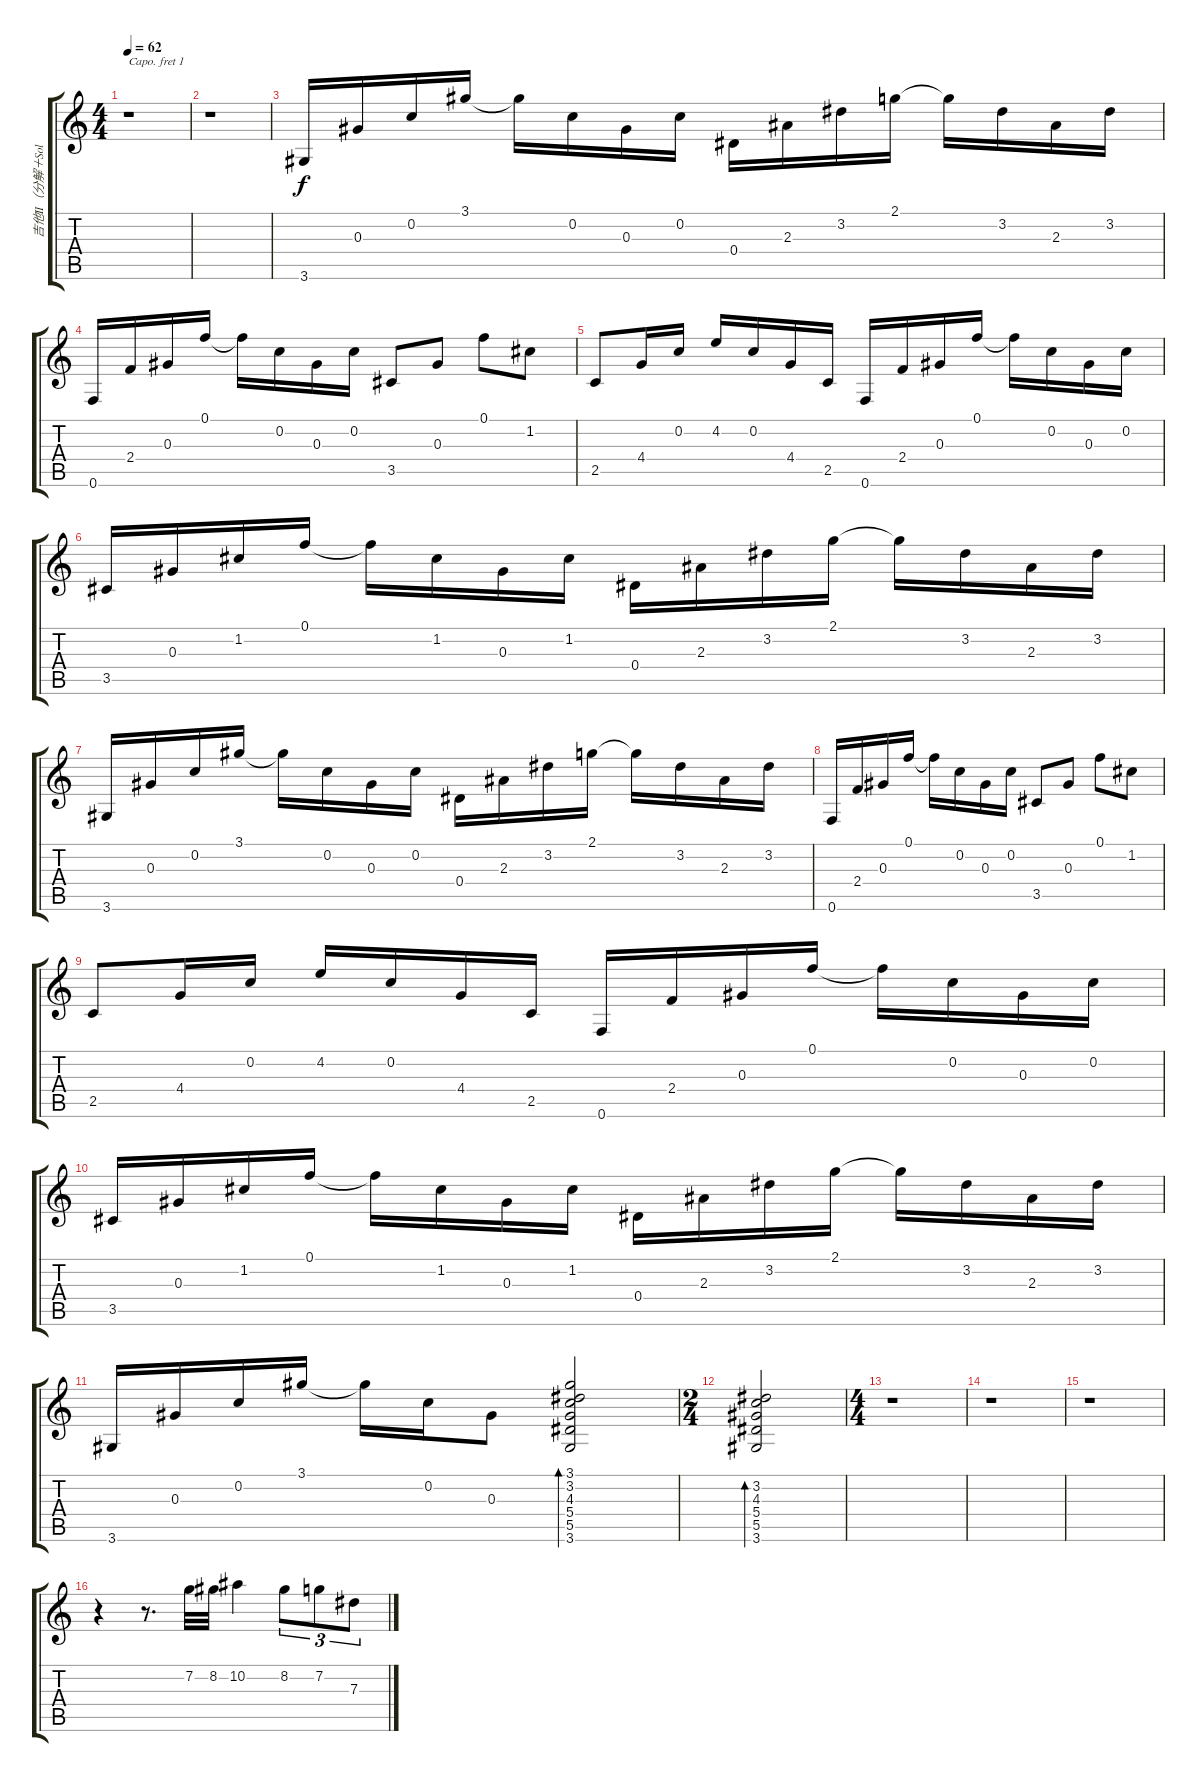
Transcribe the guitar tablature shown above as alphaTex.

\track ("吉他Ⅱ（分解＋Solo）" "吉他Ⅱ（分解＋Sol") {instrument acousticguitarsteel}
\staff {score tabs}
\capo 1
\tuning (E4 B3 G3 D3 A2 E2) {hide}
\ts (4 4)
\tempo 62
\clef g2
\ks c
r.1{dy f} |
r.1 |
3.6.16 0.3.16 0.2.16 3.1.16 3.1{t}.16 0.2.16 0.3.16 0.2.16 0.4.16 2.3.16 3.2.16 2.1.16 2.1{t}.16 3.2.16 2.3.16 3.2.16 |
0.6.16 2.4.16 0.3.16 0.1.16 0.1{t}.16 0.2.16 0.3.16 0.2.16 3.5.8 0.3.8 0.1.8 1.2.8 |
2.5.8 4.4.16 0.2.16 4.2.16 0.2.16 4.4.16 2.5.16 0.6.16 2.4.16 0.3.16 0.1.16 0.1{t}.16 0.2.16 0.3.16 0.2.16 |
3.5.16 0.3.16 1.2.16 0.1.16 0.1{t}.16 1.2.16 0.3.16 1.2.16 0.4.16 2.3.16 3.2.16 2.1.16 2.1{t}.16 3.2.16 2.3.16 3.2.16 |
3.6.16 0.3.16 0.2.16 3.1.16 3.1{t}.16 0.2.16 0.3.16 0.2.16 0.4.16 2.3.16 3.2.16 2.1.16 2.1{t}.16 3.2.16 2.3.16 3.2.16 |
0.6.16 2.4.16 0.3.16 0.1.16 0.1{t}.16 0.2.16 0.3.16 0.2.16 3.5.8 0.3.8 0.1.8 1.2.8 |
2.5.8 4.4.16 0.2.16 4.2.16 0.2.16 4.4.16 2.5.16 0.6.16 2.4.16 0.3.16 0.1.16 0.1{t}.16 0.2.16 0.3.16 0.2.16 |
3.5.16 0.3.16 1.2.16 0.1.16 0.1{t}.16 1.2.16 0.3.16 1.2.16 0.4.16 2.3.16 3.2.16 2.1.16 2.1{t}.16 3.2.16 2.3.16 3.2.16 |
3.6.16 0.3.16 0.2.16 3.1.16 3.1{t}.16 0.2.16 0.3.8 (3.1 3.2 4.3 5.4 5.5 3.6).2{bd 30} |
\ts (2 4)
(3.2 4.3 5.4 5.5 3.6).2{bd 30} |
\ts (4 4)
r.1 |
r.1 |
r.1 |
r.4 r.8{d} 7.2.32{volume 14} 8.2.32 10.2.4 8.2.8{tu (3 2)} 7.2.8{tu (3 2)} 7.3.8{tu (3 2)}
